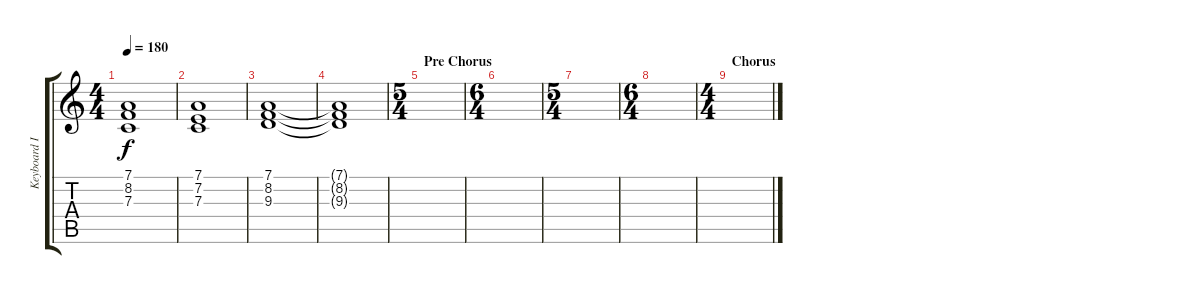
\track ("Keyboard IV" "Keyboard I") {instrument synthstrings2}
\staff {score tabs}
\tuning (D4 A3 F3 C3 G2 D2) {hide}
\ts (4 4)
\tempo 180
\clef g2
\ks c
(7.1 8.2 7.3).1{dy f} |
(7.1 7.2 7.3).1 |
(7.1 8.2 9.3).1 |
(7.1{t} 8.2{t} 9.3{t}).1 |
\ts (5 4)
\section ("" "Pre Chorus")
|
\ts (6 4)
|
\ts (5 4)
|
\ts (6 4)
|
\ts (4 4)
\section ("" "Chorus")
